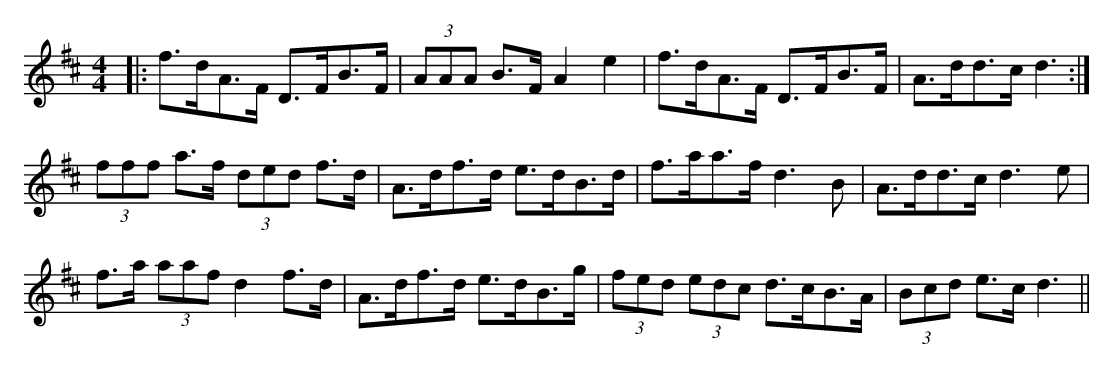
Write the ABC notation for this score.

X:1
M:4/4
K:D
|:f>dA>F D>FB>F|(3AAA B>F A2 e2|f>dA>F D>FB>F|A>dd>c d3:|
(3fff a>f (3ded f>d|A>df>d e>dB>d|f>aa>f d3 B|A>dd>c d3 e|
f>a (3aaf d2 f>d|A>df>d e>dB>g|(3fed (3edc d>cB>A|(3Bcd e>c d3||
